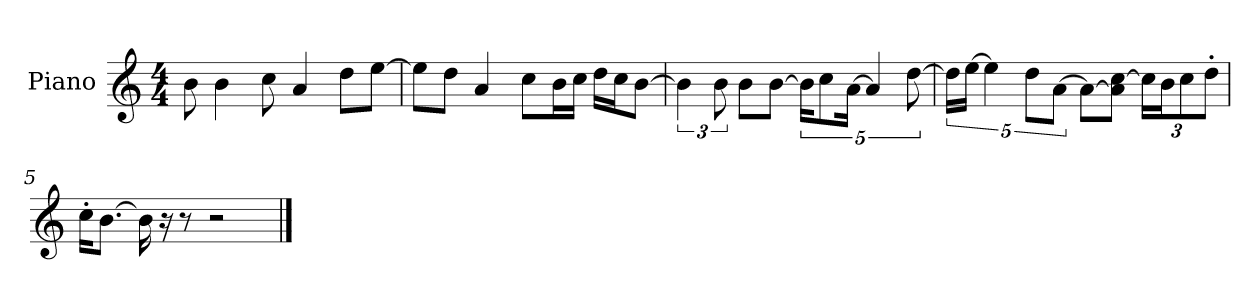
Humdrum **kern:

**kern
*part1
*staff1
*I"Piano
*I'P-no
*clefG2
*k[]
*M4/4
*MM90
=1
8b\
4b\
8cc\
4a/
8dd\L
[8ee\J
=2
8ee\L]
8dd\J
4a/
8cc\L
16b\L
16cc\JJ
16dd\LL
16cc\J
[8b\J
=3
6b\]
12b\
8b\L
[8b\J
20b\KL]
10cc\
[20a\Jk
5a/]
[10dd\
=4
20dd\LL]
[20ee\JJ
5ee\]
10dd\L
[10a\J
8a\L_
8a\] [8cc\J
*Xbrackettup
24cc\LL]
24b\J
12cc\
12dd'\J
!!LO:LB:g=z
=5
16cc'\KL
[8.b\J
16b\]
16r
8r
2r
==
*-
